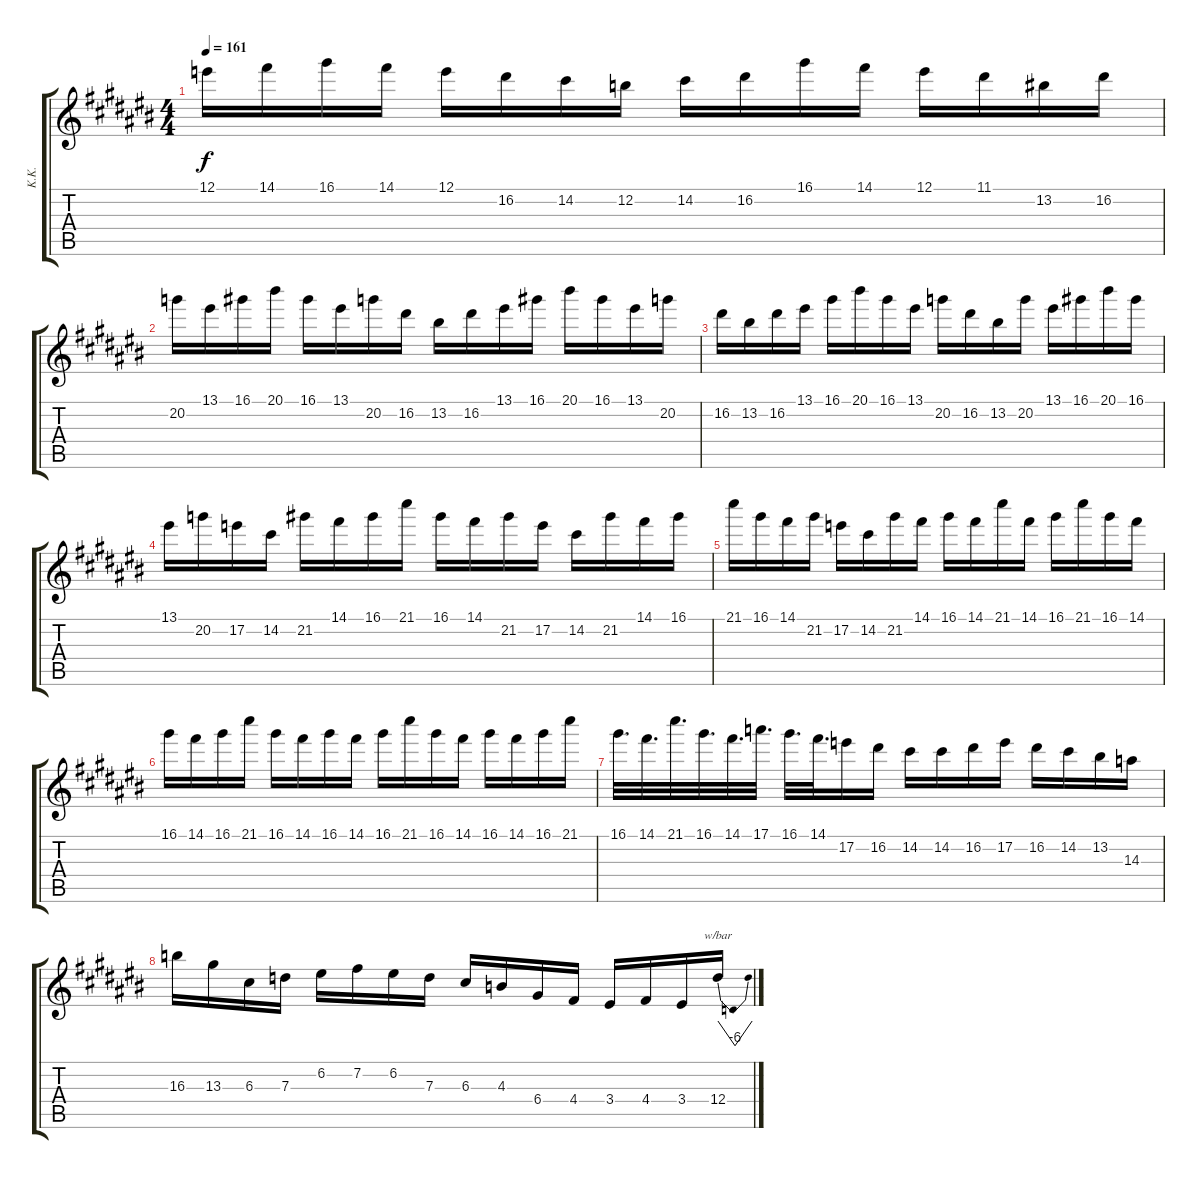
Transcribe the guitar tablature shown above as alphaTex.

\track ("K.K." "K.K.") {instrument overdrivenguitar}
\staff {score tabs}
\tuning (E4 B3 G3 D3 A2 E2) {hide}
\ts (4 4)
\tempo 161
\clef g2
\ks c#
12.1.16{dy f} 14.1.16 16.1.16 14.1.16 12.1.16 16.2.16 14.2.16 12.2.16 14.2.16 16.2.16 16.1.16 14.1.16 12.1.16 11.1.16 13.2.16 16.2.16 |
20.2.16 13.1.16 16.1.16 20.1.16 16.1.16 13.1.16 20.2.16 16.2.16 13.2.16 16.2.16 13.1.16 16.1.16 20.1.16 16.1.16 13.1.16 20.2.16 |
16.2.16 13.2.16 16.2.16 13.1.16 16.1.16 20.1.16 16.1.16 13.1.16 20.2.16 16.2.16 13.2.16 20.2.16 13.1.16 16.1.16 20.1.16 16.1.16 |
13.1.16 20.2.16 17.2.16 14.2.16 21.2.16 14.1.16 16.1.16 21.1.16 16.1.16 14.1.16 21.2.16 17.2.16 14.2.16 21.2.16 14.1.16 16.1.16 |
21.1.16 16.1.16 14.1.16 21.2.16 17.2.16 14.2.16 21.2.16 14.1.16 16.1.16 14.1.16 21.1.16 14.1.16 16.1.16 21.1.16 16.1.16 14.1.16 |
16.1.16 14.1.16 16.1.16 21.1.16 16.1.16 14.1.16 16.1.16 14.1.16 16.1.16 21.1.16 16.1.16 14.1.16 16.1.16 14.1.16 16.1.16 21.1.16 |
16.1.32{d} 14.1.32{d} 21.1.32{d} 16.1.32{d} 14.1.32{d} 17.1.32{d} 16.1.32{d} 14.1.32{d} 17.2.16 16.2.16 14.2.16 14.2.16 16.2.16 17.2.16 16.2.16 14.2.16 13.2.16 14.3.16 |
16.3.16 13.3.16 6.3.16 7.3.16 6.2.16 7.2.16 6.2.16 7.3.16 6.3.16 4.3.16 6.4.16 4.4.16 3.4.16 4.4.16 3.4.16 12.4.16{tbe (dip default 0 0 58 -24 60 0)}
